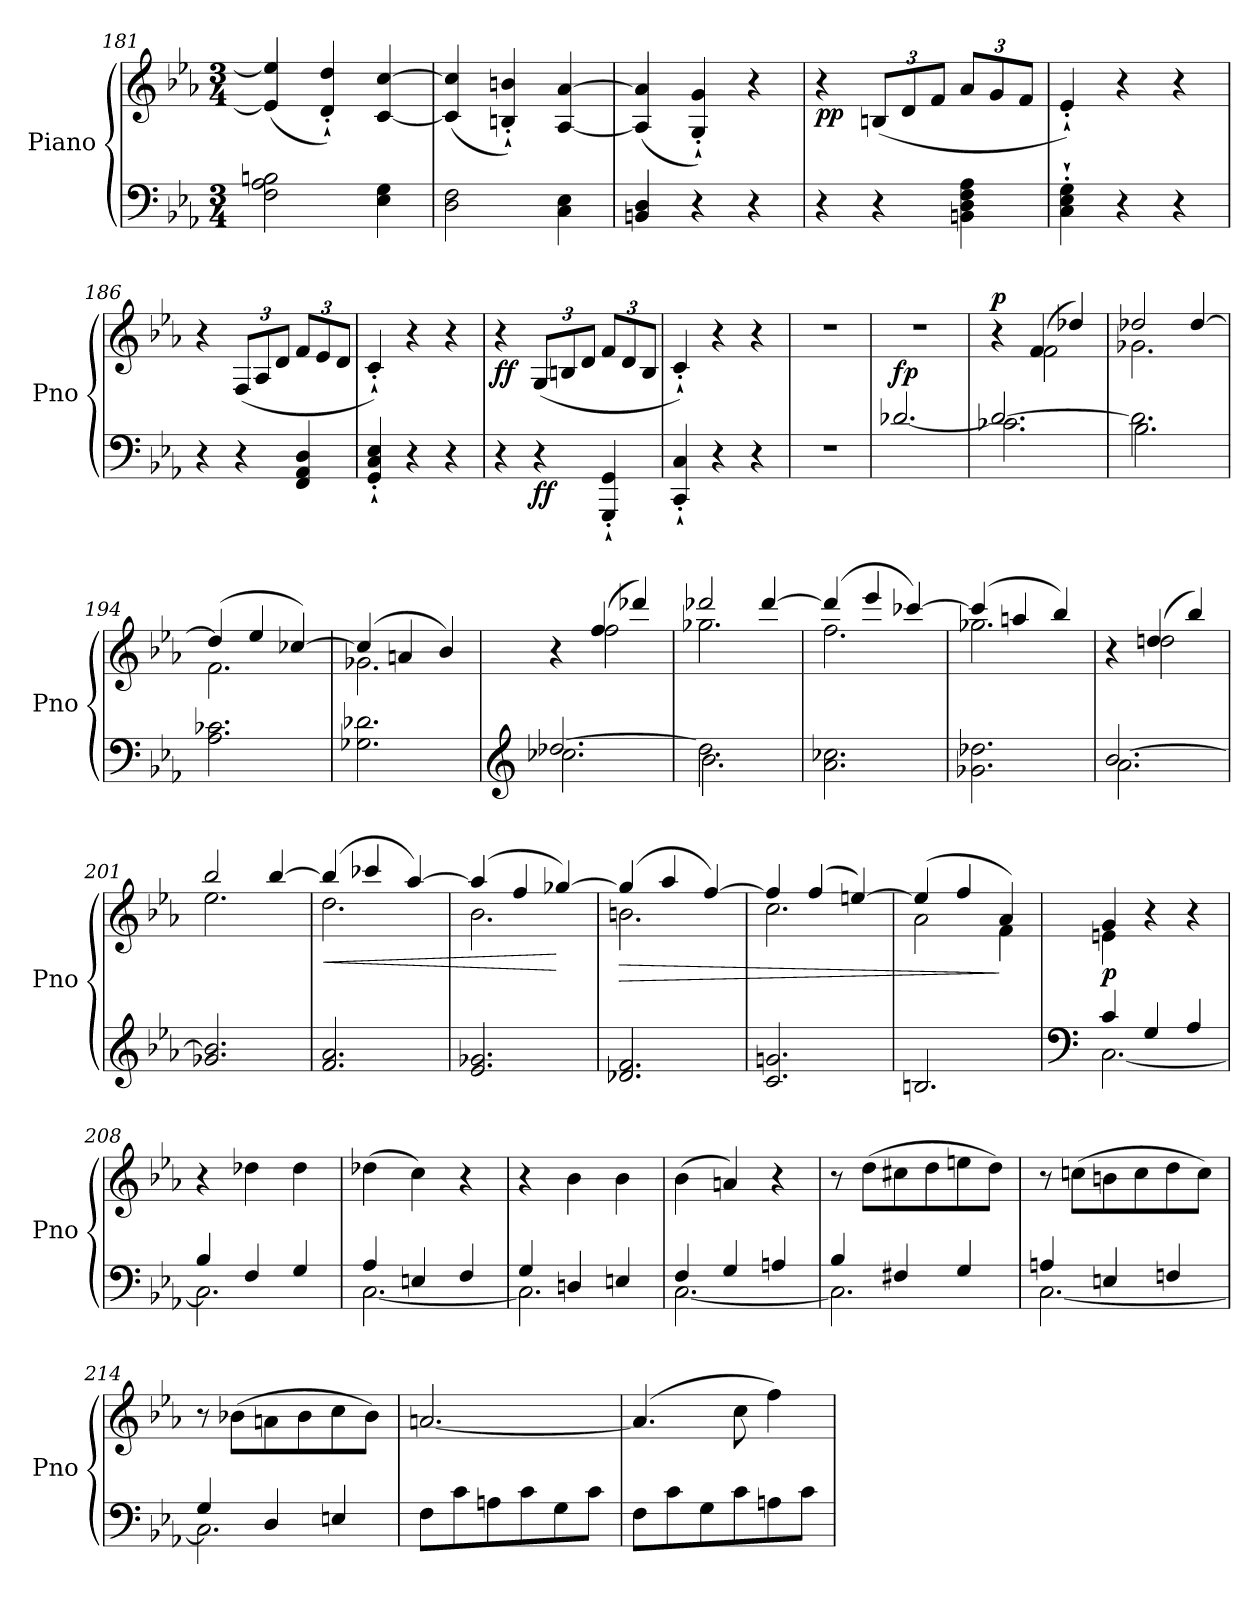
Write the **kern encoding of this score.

**kern	**kern	**dynam
*part1	*part1	*part1
*staff2	*staff1	*staff1/2
*I"Piano	*	*
*I'Pno	*	*
*clefF4	*clefG2	*
*k[b-e-a-]	*k[b-e-a-]	*
*E-:	*E-:	*
*M3/4	*M3/4	*
=181	=181	=181
2F\ 2A-\ 2Bn\	(<4e-/] 4ee-/]	.
.	4d/'` 4dd/'`)	.
4E-\ 4G\	[4c/ [4cc/	.
=182	=182	=182
2D\ 2F\	(<4c/] 4cc/]	.
.	4Bn/'` 4bn/'`)	.
4C\ 4E-\	[4A-/ [4a-/	.
=183	=183	=183
4BBn/ 4D/	(<4A-/] 4a-/]	.
4r	4G/'` 4g/'`)	.
4r	4r	.
!!LO:LB:g=z
=184	=184	=184
!	!	!LO:DY:b
4r	4r	pp
*	*Xbrackettup	*
4r	(<12Bn/L	.
.	12d/	.
.	12f/J	.
4BBn\ 4D\ 4F\ 4A-\	12a-/L	.
.	12g/	.
.	12f/J	.
=185	=185	=185
4C\'` 4E-\'` 4G\'`	4e-'`/)	.
4r	4r	.
4r	4r	.
=186	=186	=186
4r	4r	.
4r	(<12F/L	.
.	12A-/	.
.	12d/J	.
4FF/ 4AA-/ 4D/	12f/L	.
.	12e-/	.
.	12d/J	.
=187	=187	=187
4GG/'` 4C/'` 4E-/'`	4c'`/)	.
4r	4r	.
4r	4r	.
!!LO:LB:g=z
=188	=188	=188
!	!	!LO:DY:b
4r	4r	ff
!	!	!LO:DY:b=2
4r	(<12G/L	ff
.	12Bn/	.
.	12d/J	.
4GGG/'` 4GG/'`	12f/L	.
.	12d/	.
.	12B/J	.
=189	=189	=189
4CC/'` 4C/'`	4c'`/)	.
4r	4r	.
4r	4r	.
=190	=190	=190
2.r	2.r	.
=191	=191	=191
!	!	!LO:DY:a=2
[2.d-X/	2.r	fp
=192	=192	=192
*^	*^	*
!	!	!	!	!LO:DY:a
2.d-/_	2.c-X\	4r	4ryy	p
.	.	(>4f/	2f\	.
.	.	4dd-X/)	.	.
=193	=193	=193	=193	=193
2.d-\]	2.B-\	2dd-X/	2.g-X\	.
.	.	[4dd-/	.	.
*v	*v	*	*	*
=194	=194	=194	=194
2.A-\ 2.c-X\	(>4dd-/]	2.f\	.
.	4ee-/	.	.
.	[4cc-X/)	.	.
=195	=195	=195	=195
2.G-X\ 2.d-X\	(>4cc-/]	2.g-X\	.
.	4an/	.	.
.	4b-/)	.	.
=196	=196	=196	=196
*clefG2	*	*	*
*^	*	*	*
[2.dd-X/	2.cc-X\	4r	4ryy	.
.	.	(>4ff/	2ff\	.
.	.	4ddd-X/)	.	.
!!LO:LB:g=z	!!
=197	=197	=197	=197	=197
2.dd-\]	2.b-\	2ddd-X/	2.gg-X\	.
.	.	[4ddd-/	.	.
*v	*v	*	*	*
=198	=198	=198	=198
2.a-\ 2.cc-X\	(>4ddd-/]	2.ff\	.
.	4eee-/	.	.
.	[4ccc-X/)	.	.
=199	=199	=199	=199
2.g-X\ 2.dd-X\	(>4ccc-/]	2.gg-X\	.
.	4aan/	.	.
.	4bb-/)	.	.
=200	=200	=200	=200
*^	*	*	*
[2.b-/	2.a-\	4r	4ryy	.
.	.	(>4dd/	2ddn\	.
.	.	4bb-/)	.	.
*v	*v	*	*	*
=201	=201	=201	=201
2.g-X/ 2.b-/]	2bb-/	2.ee-\	.
.	[4bb-/	.	.
=202	=202	=202	=202
!	!	!	!LO:HP:b
2.f/ 2.a-/	(>4bb-/]	2.dd\	<
.	4ccc-X/	.	.
.	[4aa-/)	.	.
=203	=203	=203	=203
2.e-/ 2.g-X/	(>4aa-/]	2.b-\	.
.	4ff/	.	.
.	[4gg-X/)	.	[
=204	=204	=204	=204
!	!	!	!LO:HP:b
2.d-X/ 2.f/	(>4gg-/]	2.bn\	>
.	4aa-/	.	.
.	[4ff/)	.	.
=205	=205	=205	=205
2.c/ 2.gn/	4ff/]	2.cc\	.
.	(>4ff/	.	.
.	[4een/)	.	.
!!LO:PB:g=z	!!
=206	=206	=206	=206
2.Bn/	(>4ee/]	2a-\	.
.	4ff/	.	.
.	4a-/)	4f\	]
=207	=207	=207	=207
*clefF4	*	*	*
*^	*	*	*
!	!	!	!	!LO:DY:b
4c/	[2.C\	4g/	4en\	p
4G/	.	4r	2ryy	.
4A-/	.	4r	.	.
*	*	*v	*v	*
=208	=208	=208	=208
4B-/	2.C\]	4r	.
4F/	.	4dd-X\	.
4G/	.	4dd-\	.
=209	=209	=209	=209
4A-/	[2.C\	(>4dd-X\	.
4En/	.	4cc\)	.
4F/	.	4r	.
=210	=210	=210	=210
4G/	2.C\]	4r	.
4Dn/	.	4b-\	.
4En/	.	4b-\	.
=211	=211	=211	=211
4F/	[2.C\	(>4b-\	.
4G/	.	4an/)	.
4An/	.	4r	.
=212	=212	=212	=212
4B-/	2.C\]	8r	.
.	.	(>8dd\L	.
4F#X/	.	8cc#X\	.
.	.	8dd\	.
4G/	.	8een\	.
.	.	8dd\J)	.
=213	=213	=213	=213
4An/	[2.C\	8r	.
.	.	(>8ccn\L	.
4En/	.	8bn\	.
.	.	8cc\	.
4Fn/	.	8dd\	.
.	.	8cc\J)	.
!!LO:LB:g=z
=214	=214	=214	=214
4G/	2.C\]	8r	.
.	.	(>8b-X\L	.
4D/	.	8an\	.
.	.	8b-\	.
4En/	.	8cc\	.
.	.	8b-\J)	.
*v	*v	*	*
=215	=215	=215
8F\L	[2.an/	.
8c\	.	.
8An\	.	.
8c\	.	.
8G\	.	.
8c\J	.	.
=216	=216	=216
8F\L	(>4.a/]	.
8c\	.	.
8G\	.	.
8c\	8cc\	.
8An\	4ff\)	.
8c\J	.	.
=	=	=
*-	*-	*-
